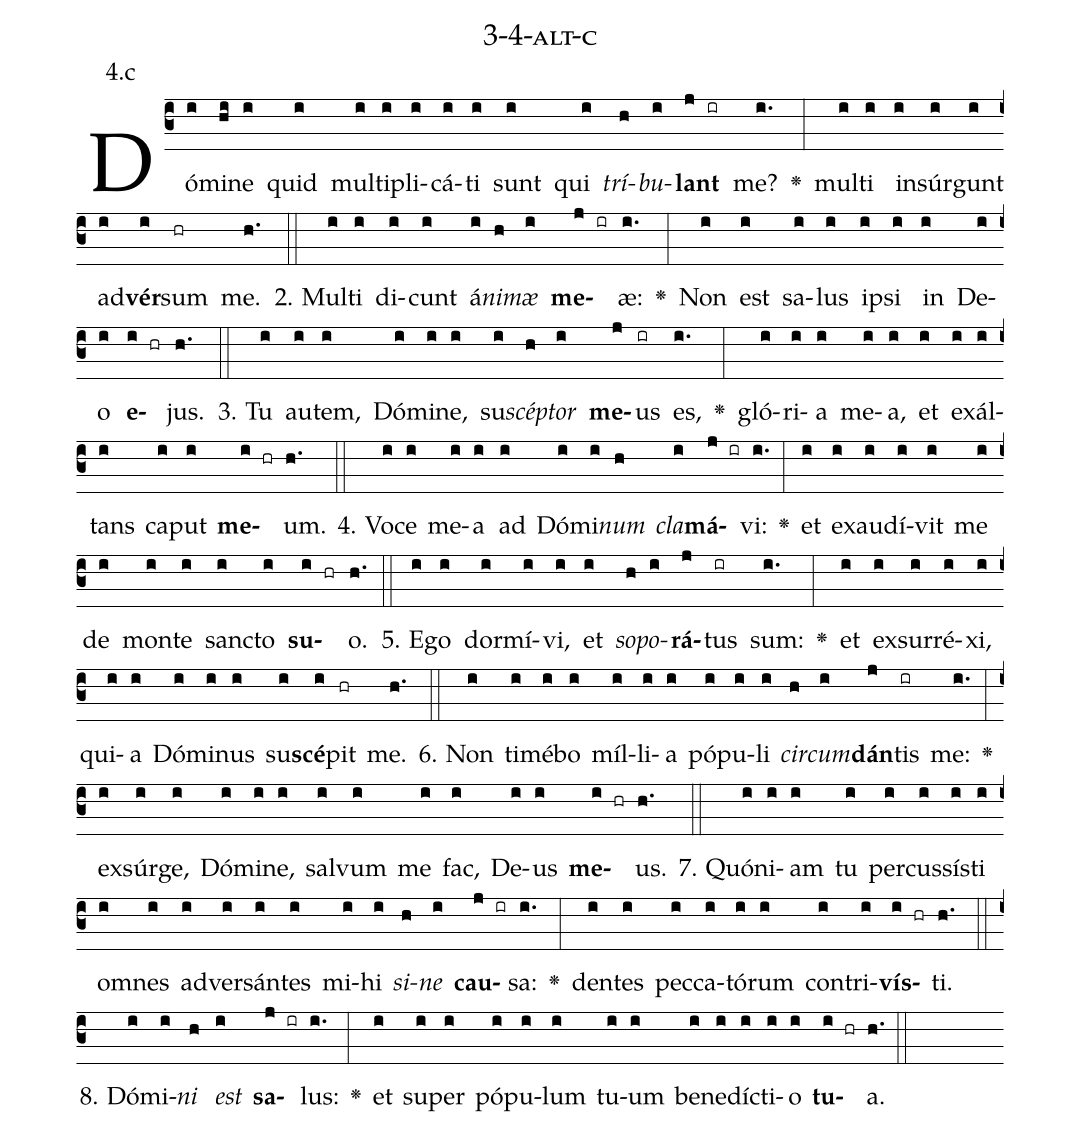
name: 3-4-alt-c;
annotation: 4.c;
%%
(c3)Dó(i)mi(hi)ne(i) quid(i) mul(i)ti(i)pli(i)cá(i)ti(i) sunt(i) qui(i) <i>trí</i>(h)<i>bu</i>(i)<b>lant</b>(j ir) me?(i.) <v>\greheightstar</v>(:) mul(i)ti(i) in(i)súr(i)gunt(i) ad(i)<b>vér</b>(i)sum(hr) me.(h.) (::)
2. Mul(i)ti(i) di(i)cunt(i) á(i)<i>ni</i>(h)<i>mæ</i>(i) <b>me</b>(j ir)æ:(i.) <v>\greheightstar</v>(:) Non(i) est(i) sa(i)lus(i) ip(i)si(i) in(i) De(i)o(i) <b>e</b>(i hr)jus.(h.) (::)
3. Tu(i) au(i)tem,(i) Dó(i)mi(i)ne,(i) su(i)<i>scép</i>(h)<i>tor</i>(i) <b>me</b>(j)us(ir) es,(i.) <v>\greheightstar</v>(:) gló(i)ri(i)a(i) me(i)a,(i) et(i) ex(i)ál(i)tans(i) ca(i)put(i) <b>me</b>(i hr)um.(h.) (::)
4. Vo(i)ce(i) me(i)a(i) ad(i) Dó(i)mi(i)<i>num</i>(h) <i>cla</i>(i)<b>má</b>(j ir)vi:(i.) <v>\greheightstar</v>(:) et(i) ex(i)au(i)dí(i)vit(i) me(i) de(i) mon(i)te(i) sanc(i)to(i) <b>su</b>(i hr)o.(h.) (::)
5. E(i)go(i) dor(i)mí(i)vi,(i) et(i) <i>so</i>(h)<i>po</i>(i)<b>rá</b>(j)tus(ir) sum:(i.) <v>\greheightstar</v>(:) et(i) ex(i)sur(i)ré(i)xi,(i) qui(i)a(i) Dó(i)mi(i)nus(i) su(i)<b>scé</b>(i)pit(hr) me.(h.) (::)
6. Non(i) ti(i)mé(i)bo(i) míl(i)li(i)a(i) pó(i)pu(i)li(i) <i>cir</i>(h)<i>cum</i>(i)<b>dán</b>(j)tis(ir) me:(i.) <v>\greheightstar</v>(:) ex(i)súr(i)ge,(i) Dó(i)mi(i)ne,(i) sal(i)vum(i) me(i) fac,(i) De(i)us(i) <b>me</b>(i hr)us.(h.) (::)
7. Quón(i)i(i)am(i) tu(i) per(i)cus(i)sís(i)ti(i) om(i)nes(i) ad(i)ver(i)sán(i)tes(i) mi(i)hi(i) <i>si</i>(h)<i>ne</i>(i) <b>cau</b>(j ir)sa:(i.) <v>\greheightstar</v>(:) den(i)tes(i) pec(i)ca(i)tó(i)rum(i) con(i)tri(i)<b>vís</b>(i hr)ti.(h.) (::)
8. Dó(i)mi(i)<i>ni</i>(h) <i>est</i>(i) <b>sa</b>(j ir)lus:(i.) <v>\greheightstar</v>(:) et(i) su(i)per(i) pó(i)pu(i)lum(i) tu(i)um(i) be(i)ne(i)díc(i)ti(i)o(i) <b>tu</b>(i hr)a.(h.) (::)
